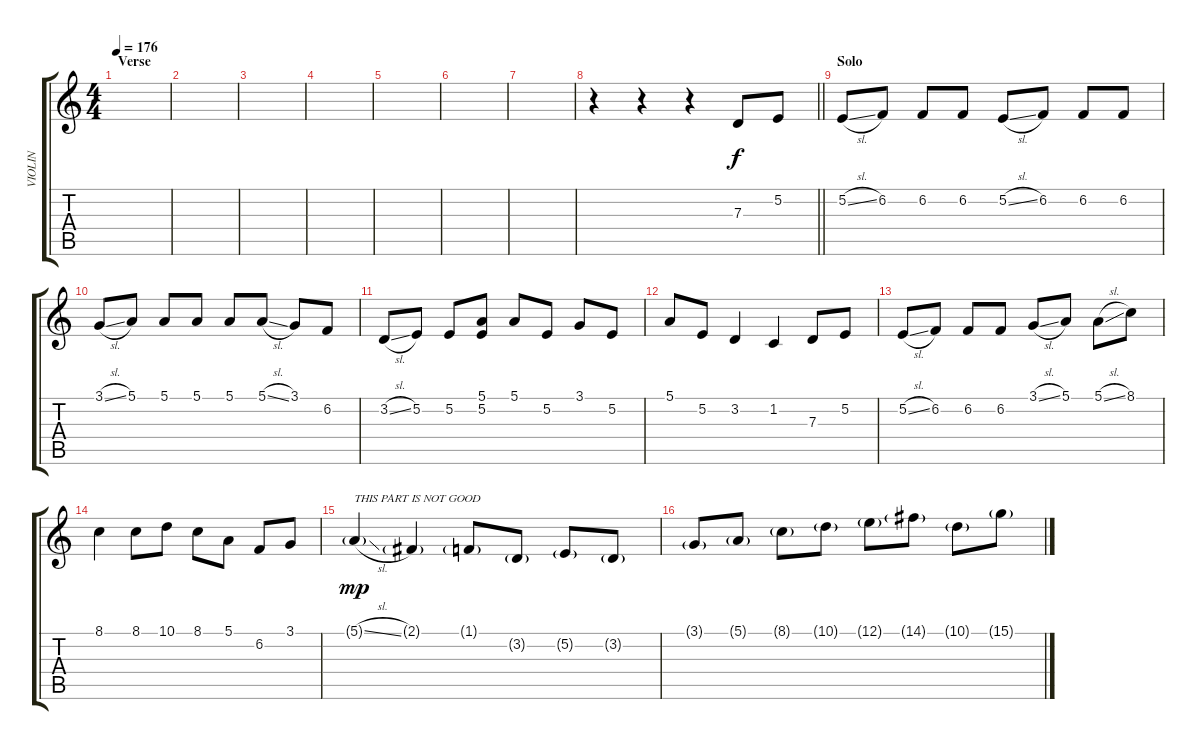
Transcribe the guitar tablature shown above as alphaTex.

\track ("VIOLIN" "VIOLIN") {instrument violin}
\staff {score tabs}
\tuning (E4 B3 G3 D3 A2 E2) {hide}
\ts (4 4)
\section ("" "Verse")
\tempo 176
\clef g2
\ks c
|
|
|
|
|
|
|
\barLineRight lightlight
r.4 r.4 r.4 7.3.8 5.2.8 |
\section ("" "Solo")
5.2{sl}.8 6.2.8 6.2.8 6.2.8 5.2{sl}.8 6.2.8 6.2.8 6.2.8 |
3.1{sl}.8 5.1.8 5.1.8 5.1.8 5.1.8 5.1{sl}.8 3.1.8 6.2.8 |
3.2{sl}.8 5.2.8 5.2.8 (5.1 5.2).8 5.1.8 5.2.8 3.1.8 5.2.8 |
5.1.8 5.2.8 3.2.4 1.2.4 7.3.8 5.2.8 |
5.2{sl}.8 6.2.8 6.2.8 6.2.8 3.1{sl}.8 5.1.8 5.1{sl}.8 8.1.8 |
8.1.4 8.1.8 10.1.8 8.1.8 5.1.8 6.2.8 3.1.8 |
5.1{sl g}.4{txt "THIS PART IS NOT GOOD" dy mp} 2.1{g}.4 1.1{g}.8 3.2{g}.8 5.2{g}.8 3.2{g}.8 |
3.1{g}.8 5.1{g}.8 8.1{g}.8 10.1{g}.8 12.1{g}.8 14.1{g}.8 10.1{g}.8 15.1{g}.8
